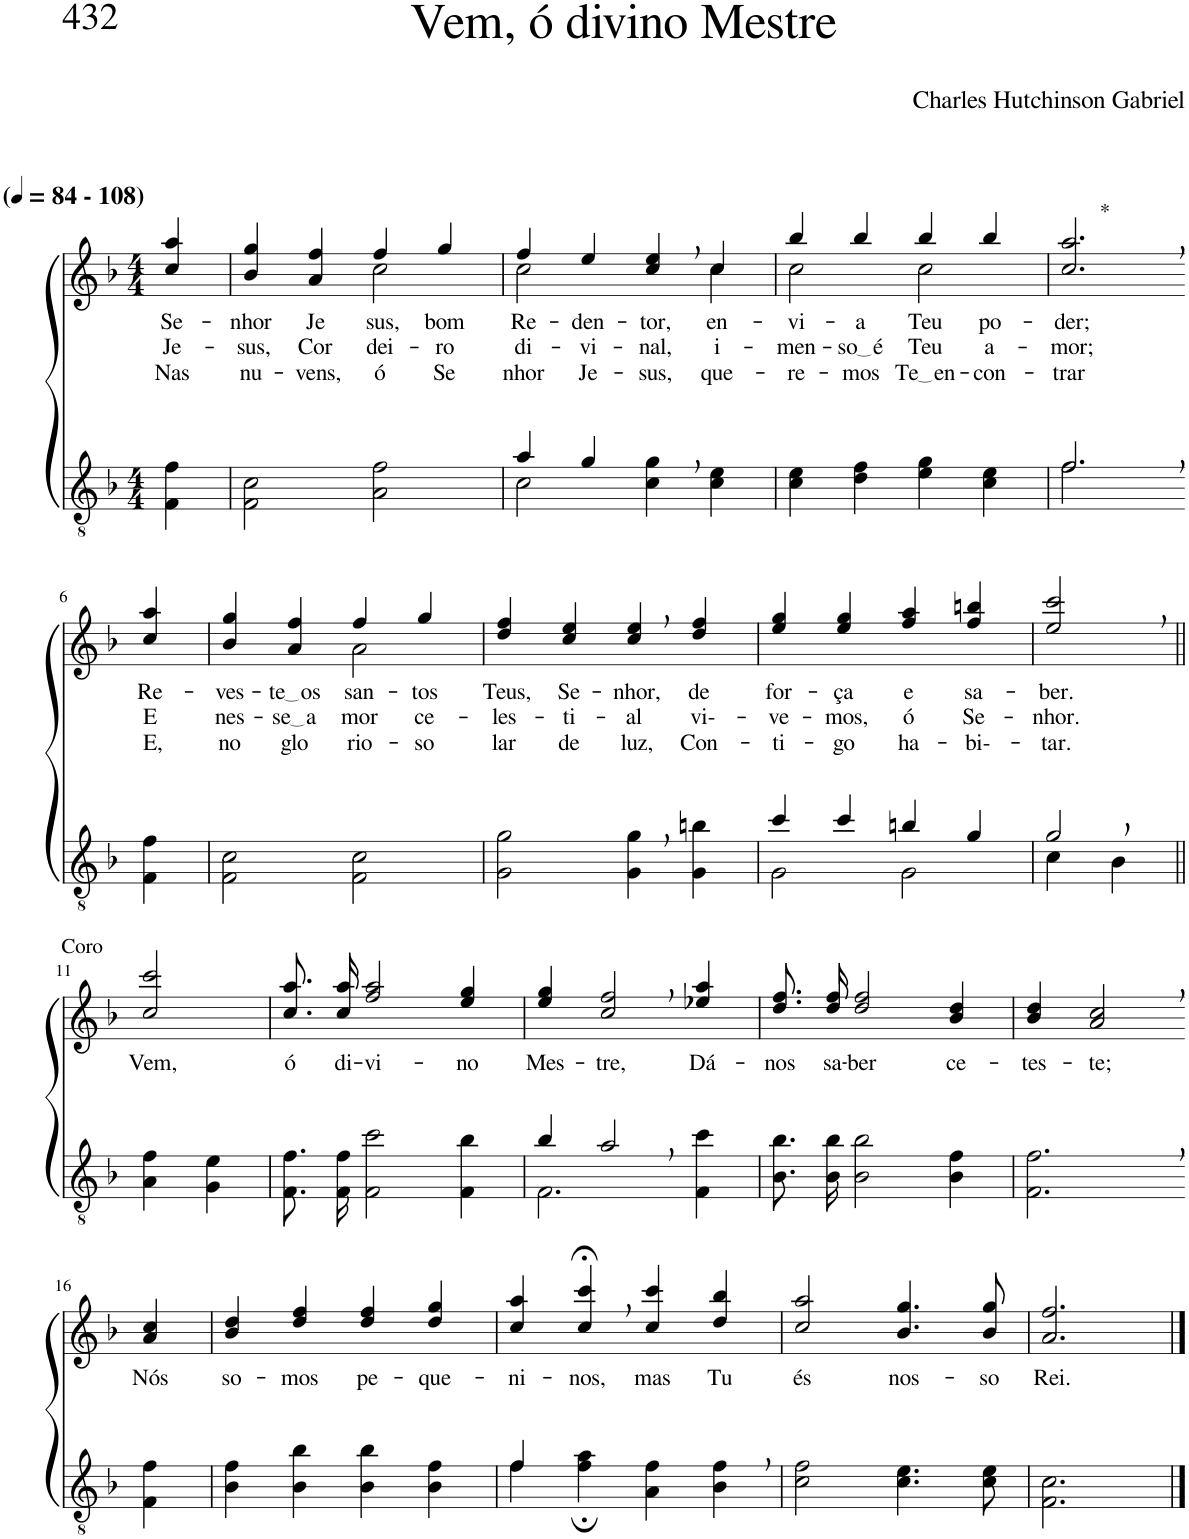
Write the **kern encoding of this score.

**kern	**kern	**text	**text	**text
*part2	*part1	*part1	*part1	*part1
*staff2	*staff1	*staff1	*staff1	*staff1
*I"Parte III e IV	*I"Parte I e II	*	*	*
*clefGv2	*clefG2	*	*	*
*Trd5c9	*Trd5c9	*	*	*
*k[b-]	*k[b-]	*	*	*
*M4/4	*M4/4	*	*	*
*MM84	*MM84	*	*	*
=1	=1	=1	=1	=1
!	!LO:TX:a:B:t=(	!	!	!
!	!LO:TX:a:B:t=- 108)	!	!	!
!	!	!LO:LY:b	!LO:LY:b	!LO:LY:b
4F\ 4f\	4cc/ 4aa/	Se-	Je-	Nas
=2	=2	=2	=2	=2
!	!	!LO:LY:b	!LO:LY:b	!LO:LY:b
*	*^	*	*	*
2F\ 2c\	4b-/ 4gg/	2ryy	-nhor	-sus,	nu-
!	!	!	!LO:LY:b	!LO:LY:b	!LO:LY:b
.	4a/ 4ff/	.	Je-	Cor-	-vens,
!	!	!	!LO:LY:b	!LO:LY:b	!LO:LY:b
2A\ 2f\	4ff/	2cc\	-sus,	-dei-	ó
!	!	!	!LO:LY:b	!LO:LY:b	!LO:LY:b
.	4gg/	.	bom	-ro	Se-
=3	=3	=3	=3	=3	=3
*^	*	*	*	*	*
!	!	!	!	!LO:LY:b	!LO:LY:b	!LO:LY:b
4a/	2c\	4ff/	2cc\	Re-	di-	-nhor
!	!	!	!	!LO:LY:b	!LO:LY:b	!LO:LY:b
4g/	.	4ee/	.	-den-	-vi-	Je-
!	!	!	!	!LO:LY:b	!LO:LY:b	!LO:LY:b
4ryy	4c\ 4g\	4cc/, 4ee/,	4ryy	-tor,	-nal,	-sus,
!	!	!	!	!LO:LY:b	!LO:LY:b	!LO:LY:b
4ryy	4c\ 4e\	4cc/	4cc\	en-	i-	que-
=4	=4	=4	=4	=4	=4	=4
!	!	!	!	!LO:LY:b	!LO:LY:b	!LO:LY:b
*v	*v	*	*	*	*	*
4c\ 4e\	4bb-/	2cc\	-vi-	-men-	-re-
!	!	!	!LO:LY:b	!LO:LY:b	!LO:LY:b
4d\ 4f\	4bb-/	.	-a	so é	-mos
!	!	!	!LO:LY:b	!LO:LY:b	!LO:LY:b
4e\ 4g\	4bb-/	2cc\	Teu	Teu	Te en
!	!	!	!LO:LY:b	!LO:LY:b	!LO:LY:b
4c\ 4e\	4bb-/	.	po-	a-	-con-
*	*v	*v	*	*	*
=5	=5	=5	=5	=5
*^	*	*	*	*
!	!	!LO:TX:a:t=*	!	!	!
!	!	!	!LO:LY:b	!LO:LY:b	!LO:LY:b
2.f,\	2.f/	2.cc/, 2.aa/,	-der;	-mor;	-trar
!!LO:LB:g=z
=6-	=6-	=6-	=6-	=6-	=6-
!	!	!	!LO:LY:b	!LO:LY:b	!LO:LY:b
*v	*v	*	*	*	*
4F\ 4f\	4cc/ 4aa/	Re-	E	E,
=7	=7	=7	=7	=7
!	!	!LO:LY:b	!LO:LY:b	!LO:LY:b
*	*^	*	*	*
2F\ 2c\	4b-/ 4gg/	2ryy	-ves-	nes-	no
!	!	!	!LO:LY:b	!LO:LY:b	!LO:LY:b
.	4a/ 4ff/	.	te os	se a	glo-
!	!	!	!LO:LY:b	!LO:LY:b	!LO:LY:b
2F\ 2c\	4ff/	2a\	san-	mor	-rio-
!	!	!	!LO:LY:b	!LO:LY:b	!LO:LY:b
.	4gg/	.	-tos	ce-	-so
*	*v	*v	*	*	*
=8	=8	=8	=8	=8
!	!	!LO:LY:b	!LO:LY:b	!LO:LY:b
2G\ 2g\	4dd/ 4ff/	Teus,	-les-	lar
!	!	!LO:LY:b	!LO:LY:b	!LO:LY:b
.	4cc/ 4ee/	Se-	-ti-	de
!	!	!LO:LY:b	!LO:LY:b	!LO:LY:b
4G\, 4g\,	4cc/, 4ee/,	-nhor,	-al	luz,
!	!	!LO:LY:b	!LO:LY:b	!LO:LY:b
4G\ 4bn\	4dd/ 4ff/	de	vi--	Con-
=9	=9	=9	=9	=9
*^	*	*	*	*
!	!	!	!LO:LY:b	!LO:LY:b	!LO:LY:b
4cc/	2G\	4ee/ 4gg/	for-	-ve-	-ti-
!	!	!	!LO:LY:b	!LO:LY:b	!LO:LY:b
4cc/	.	4ee/ 4gg/	-ça	-mos,	-go
!	!	!	!LO:LY:b	!LO:LY:b	!LO:LY:b
4bn/	2G\	4ff/ 4aa/	e	ó	ha-
!	!	!	!LO:LY:b	!LO:LY:b	!LO:LY:b
4g/	.	4ff/ 4bbn/	sa-	Se-	-bi--
=10	=10	=10	=10	=10	=10
!	!	!	!LO:LY:b	!LO:LY:b	!LO:LY:b
2g,/	4c\	2ee/, 2ccc/,	-ber.	-nhor.	-tar.
.	4B-\	.	.	.	.
!!LO:LB:g=z
=11||	=11||	=11||	=11||	=11||	=11||
!	!	!LO:TX:a:t=Coro	!	!	!
!	!	!	!LO:LY:b	!	!
*v	*v	*	*	*	*
4A\ 4f\	2cc/ 2ccc/	Vem,	.	.
4G\ 4e\	.	.	.	.
=12	=12	=12	=12	=12
!	!	!LO:LY:b	!	!
8.F\ 8.f\L	8.cc\ 8.aa\L	ó	.	.
!	!	!LO:LY:b	!	!
16F\ 16f\Jk	16cc\ 16aa\Jk	di-	.	.
!	!	!LO:LY:b	!	!
2F\ 2cc\	2ff/ 2aa/	-vi-	.	.
!	!	!LO:LY:b	!	!
4F\ 4b-\	4ee/ 4gg/	-no	.	.
=13	=13	=13	=13	=13
*^	*	*	*	*
!	!	!	!LO:LY:b	!	!
4b-/	2.F\	4ee/ 4gg/	Mes-	.	.
!	!	!	!LO:LY:b	!	!
2a,/	.	2cc/, 2ff/,	-tre,	.	.
!	!	!	!LO:LY:b	!	!
4ryy	4F\ 4cc\	4ee-X/ 4aa/	Dá-	.	.
=14	=14	=14	=14	=14	=14
!	!	!	!LO:LY:b	!	!
*v	*v	*	*	*	*
8.B-\ 8.b-\L	8.dd\ 8.ff\L	-nos	.	.
!	!	!LO:LY:b	!	!
16B-\ 16b-\Jk	16dd\ 16ff\Jk	sa-	.	.
!	!	!LO:LY:b	!	!
2B-\ 2b-\	2dd/ 2ff/	-ber	.	.
!	!	!LO:LY:b	!	!
4B-\ 4f\	4b-/ 4dd/	ce-	.	.
=15	=15	=15	=15	=15
!	!	!LO:LY:b	!	!
2.F\, 2.f\,	4b-/ 4dd/	-tes-	.	.
!	!	!LO:LY:b	!	!
.	2a/, 2cc/,	-te;	.	.
!!LO:LB:g=z
=16-	=16-	=16-	=16-	=16-
!	!	!LO:LY:b	!	!
4F\ 4f\	4a/ 4cc/	Nós	.	.
=17	=17	=17	=17	=17
!	!	!LO:LY:b	!	!
4B-\ 4f\	4b-/ 4dd/	so-	.	.
!	!	!LO:LY:b	!	!
4B-\ 4b-\	4dd/ 4ff/	-mos	.	.
!	!	!LO:LY:b	!	!
4B-\ 4b-\	4dd/ 4ff/	pe-	.	.
!	!	!LO:LY:b	!	!
4B-\ 4f\	4dd/ 4gg/	-que-	.	.
=18	=18	=18	=18	=18
*^	*	*	*	*
!	!	!	!LO:LY:b	!	!
4f/	4f\	4cc/ 4aa/	-ni-	.	.
!	!	!	!LO:LY:b	!	!
2.ryy	4f\; 4a\;	4cc/;<, 4ccc/;<,	-nos,	.	.
!	!	!	!LO:LY:b	!	!
.	4A\ 4f\	4cc/ 4ccc/	mas	.	.
!	!	!	!LO:LY:b	!	!
.	4B-\ 4f\	4dd/ 4bb-/	Tu	.	.
=19	=19	=19	=19	=19	=19
!	!	!	!LO:LY:b	!	!
*v	*v	*	*	*	*
2c\ 2f\	2cc/ 2aa/	és	.	.
!	!	!LO:LY:b	!	!
4.c\ 4.e\	4.b-/ 4.gg/	nos-	.	.
!	!	!LO:LY:b	!	!
8c\ 8e\	8b-/ 8gg/	-so	.	.
=20	=20	=20	=20	=20
!	!	!LO:LY:b	!	!
2.F\ 2.c\	2.a/ 2.ff/	Rei.	.	.
==	==	==	==	==
*-	*-	*-	*-	*-
